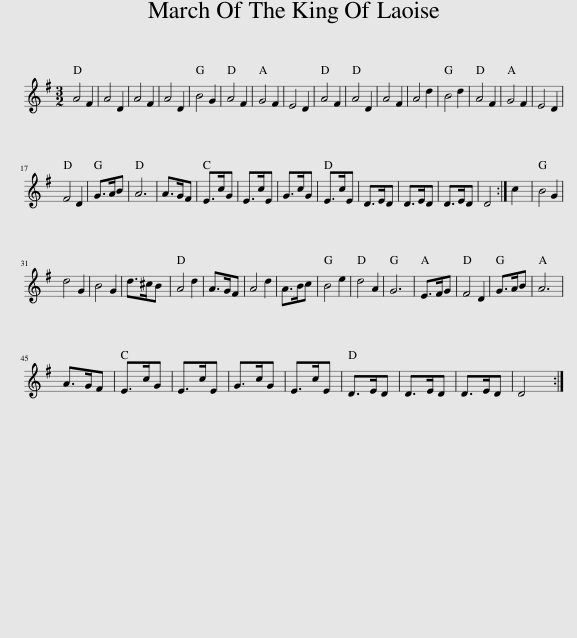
X:1
L:1/8
M:3/2
I:linebreak $
K:G
V:1 treble
V:1
 A4 F2 | A4 D2 | A4 F2 | A4 D2 | B4 G2 | %5
 A4 F2 | G4 F2 | E4 D2 | A4 F2 | A4 D2 | %10
 A4 F2 | A4 d2 | B4 d2 | A4 F2 | G4 F2 | %15
 E4 D2 |$ F4 D2 | G>AB | A6 | A>GF | %20
 E>cG | E>cE | G>cG | E>cE | D>ED | %25
 D>ED | D>ED | D4 :| c2 | B4 G2 |$ %30
 d4 G2 | B4 G2 | d>^cB | A4 d2 | A>GF | %35
 A4 d2 | A>Bc | B4 e2 | d4 A2 | G6 | %40
 E>FG | F4 D2 | G>AB | A6 |$ A>GF | %45
 E>cG | E>cE | G>cG | E>cE | D>ED | %50
 D>ED | D>ED | D4 :| %53
